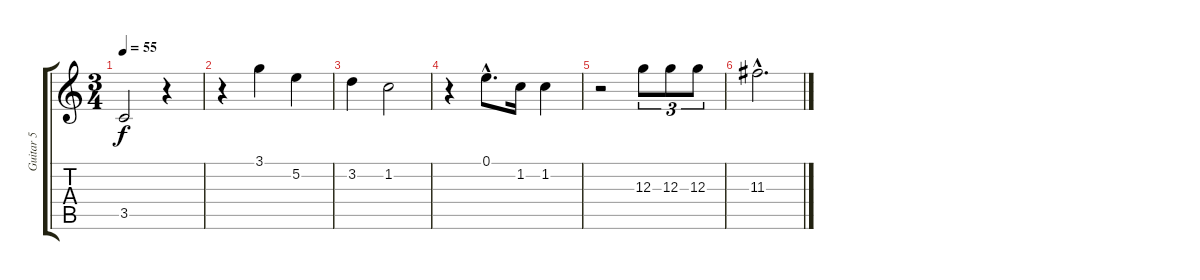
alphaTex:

\track ("Guitar 5" "Guitar 5") {instrument overdrivenguitar}
\staff {score tabs}
\tuning (E4 B3 G3 D3 A2 D2) {hide}
\ts (3 4)
\tempo 55
\clef g2
\ks c
3.5{t}.2{dy f} r.4 |
r.4 3.1.4 5.2.4 |
3.2.4 1.2.2 |
r.4 0.1{hac}.8{d} 1.2.16 1.2.4 |
r.2 12.3.8{tu (3 2)} 12.3.8{tu (3 2)} 12.3.8{tu (3 2)} |
11.3{hac}.2{d}
